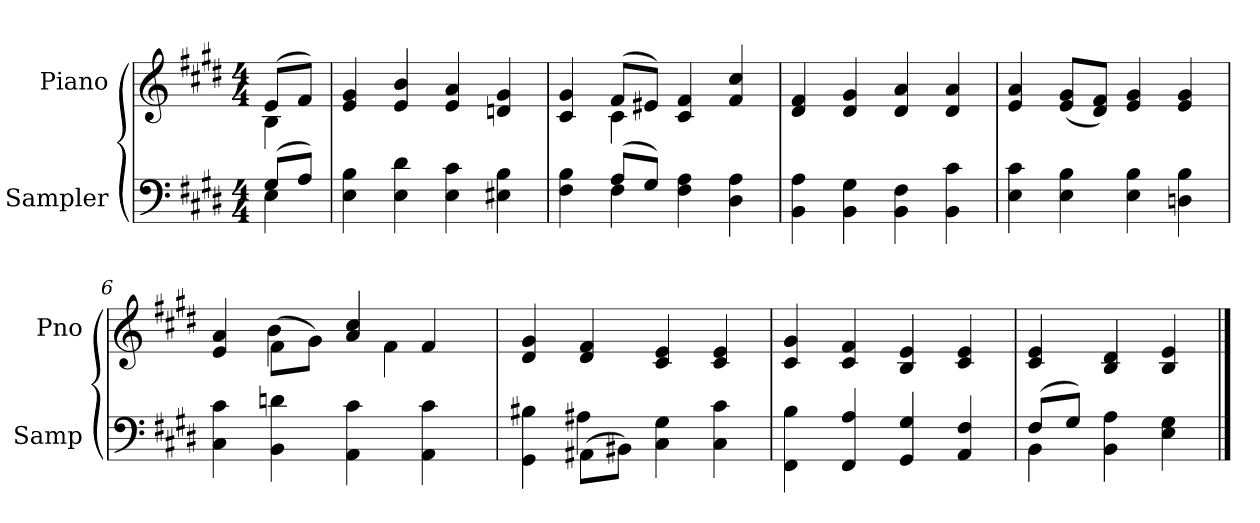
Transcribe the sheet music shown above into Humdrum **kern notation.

**kern	**kern
*part2	*part1
*staff2	*staff1
*I"Sampler	*I"Piano
*I'Samp	*I'Pno
*clefF4	*clefG2
*k[f#c#g#d#]	*k[f#c#g#d#]
*E:	*E:
*M4/4	*M4/4
=1	=1
*^	*^
(8G#/L	4E	(8e/L	4B
8A/J)	.	8f#/J)	.
*v	*v	*	*
*	*v	*v
=2	=2
4E 4B	4e 4g#
4E 4d#	4e 4b
4E 4c#	4e 4a
4E#X 4B	4dn 4g#
=3	=3
*^	*^
4F# 4B	4ryy	4c# 4g#	4ryy
(8A/L	4F#	(8f#/L	4c#
8G#/J)	.	8e#X/J)	.
4F# 4A	2ryy	4c# 4f#	2ryy
4D# 4A	.	4f# 4cc#	.
*v	*v	*	*
*	*v	*v
=4	=4
4BB 4A	4d# 4f#
4BB 4G#	4d# 4g#
4BB 4F#	4d# 4a
4BB 4c#	4d# 4a
=5	=5
4E 4c#	4e 4a
4E 4B	(8e/ 8g#/L
.	8d#/ 8f#/J)
4E 4B	4e 4g#
4Dn 4B	4e 4g#
=6	=6
*	*^
4C# 4c#	4e 4a	4ryy
4BB 4dn	(8f#\L	4b
.	8g#\J)	.
4AA 4c#	4a 4cc#	8ryy
.	.	4f#
4AA 4c#	4f#/	.
.	.	8ryy
*	*v	*v
=7	=7
*^	*
4GG# 4B#X	4ryy	4d# 4g#
(8AA#X\L	4A#	4d# 4f#
8BB#X\J)	.	.
4C# 4G#	2ryy	4c# 4e
4C# 4c#	.	4c# 4e
*v	*v	*
=8	=8
4FF# 4B	4c# 4g#
4FF# 4A	4c# 4f#
4GG# 4G#	4B 4e
4AA 4F#	4c# 4e
=9	=9
*^	*
(8F#/L	4BB	4c# 4e
8G#/J)	.	.
4BB 4A	2ryy	4B 4d#
4E 4G#	.	4B 4e
*v	*v	*
==	==
*-	*-
